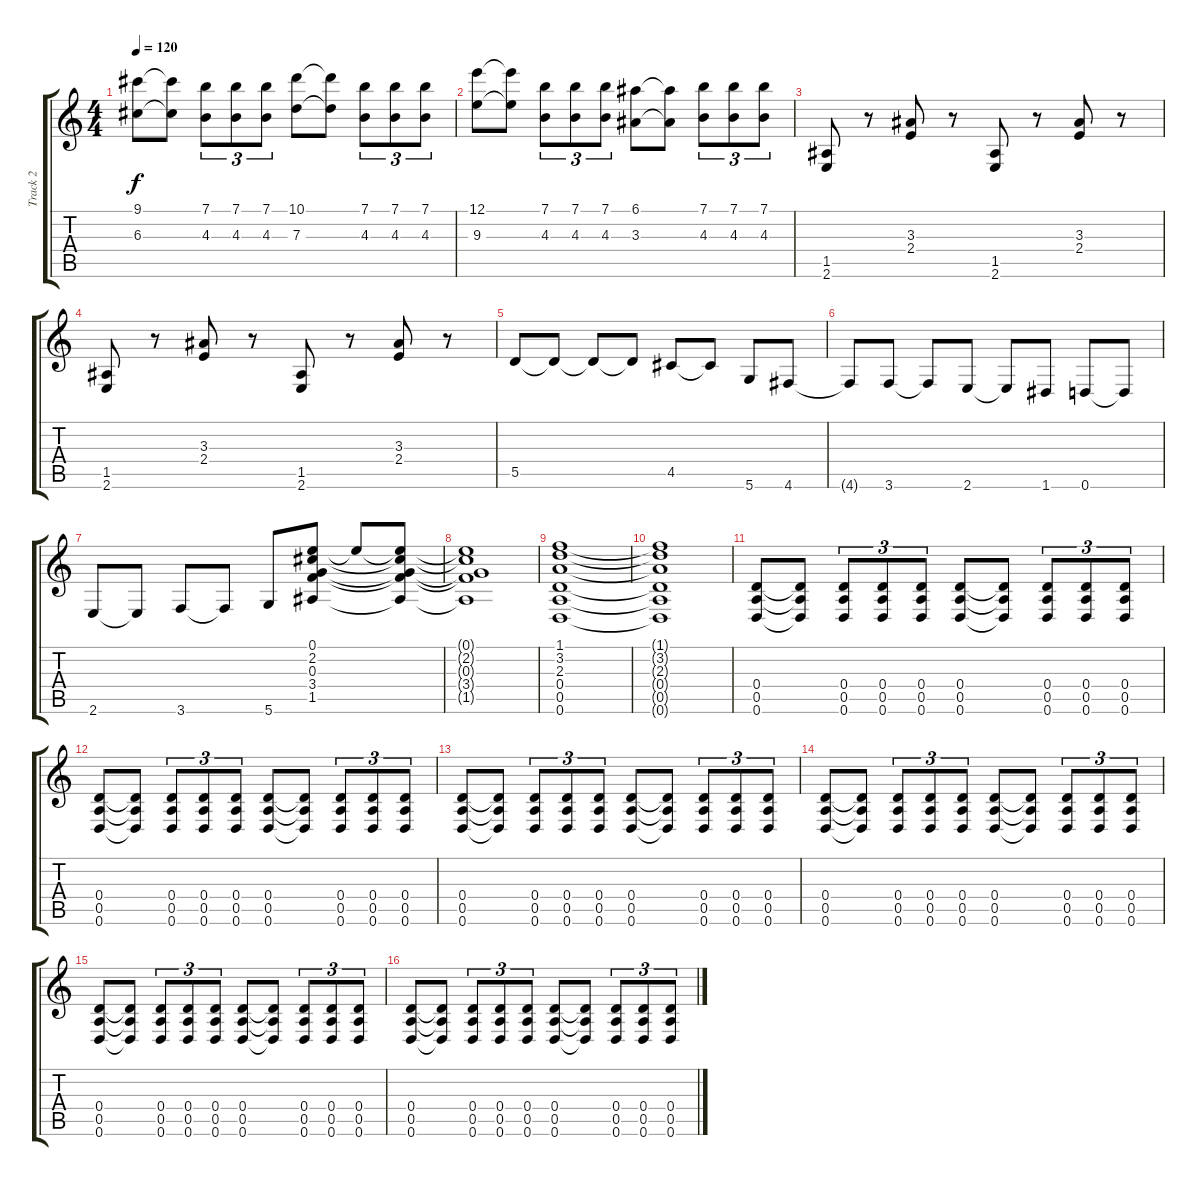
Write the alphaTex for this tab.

\track ("Track 2" "Track 2") {instrument electricbasspick}
\staff {score tabs}
\tuning (E4 B3 G3 D3 A2 D2) {hide}
\ts (4 4)
\tempo 120
\clef g2
\ks c
(9.1 6.3).8{dy f} (9.1{t} 6.3{t}).8 (7.1 4.3).8{tu (3 2)} (7.1 4.3).8{tu (3 2)} (7.1 4.3).8{tu (3 2)} (10.1 7.3).8 (10.1{t} 7.3{t}).8 (7.1 4.3).8{tu (3 2)} (7.1 4.3).8{tu (3 2)} (7.1 4.3).8{tu (3 2)} |
(12.1 9.3).8 (12.1{t} 9.3{t}).8 (7.1 4.3).8{tu (3 2)} (7.1 4.3).8{tu (3 2)} (7.1 4.3).8{tu (3 2)} (6.1 3.3).8 (6.1{t} 3.3{t}).8 (7.1 4.3).8{tu (3 2)} (7.1 4.3).8{tu (3 2)} (7.1 4.3).8{tu (3 2)} |
(1.5 2.6).8 r.8 (3.3 2.4).8 r.8 (1.5 2.6).8 r.8 (3.3 2.4).8 r.8 |
(1.5 2.6).8 r.8 (3.3 2.4).8 r.8 (1.5 2.6).8 r.8 (3.3 2.4).8 r.8 |
5.5.8 5.5{t}.8 5.5{t}.8 5.5{t}.8 4.5.8 4.5{t}.8 5.6.8 4.6.8 |
4.6{t}.8 3.6.8 3.6{t}.8 2.6.8 2.6{t}.8 1.6.8 0.6.8 0.6{t}.8 |
2.6.8 2.6{t}.8 3.6.8 3.6{t}.8 5.6.8 (0.1 2.2 0.3 3.4 1.5).8 0.1{t}.8 (0.1{t} 2.2{t} 0.3{t} 3.4{t} 1.5{t}).8 |
(0.1{t} 2.2{t} 0.3{t} 3.4{t} 1.5{t}).1 |
(1.1 3.2 2.3 0.4 0.5 0.6).1 |
(1.1{t} 3.2{t} 2.3{t} 0.4{t} 0.5{t} 0.6{t}).1 |
(0.4 0.5 0.6).8 (0.4{t} 0.5{t} 0.6{t}).8 (0.4 0.5 0.6).8{tu (3 2)} (0.4 0.5 0.6).8{tu (3 2)} (0.4 0.5 0.6).8{tu (3 2)} (0.4 0.5 0.6).8 (0.4{t} 0.5{t} 0.6{t}).8 (0.4 0.5 0.6).8{tu (3 2)} (0.4 0.5 0.6).8{tu (3 2)} (0.4 0.5 0.6).8{tu (3 2)} |
(0.4 0.5 0.6).8 (0.4{t} 0.5{t} 0.6{t}).8 (0.4 0.5 0.6).8{tu (3 2)} (0.4 0.5 0.6).8{tu (3 2)} (0.4 0.5 0.6).8{tu (3 2)} (0.4 0.5 0.6).8 (0.4{t} 0.5{t} 0.6{t}).8 (0.4 0.5 0.6).8{tu (3 2)} (0.4 0.5 0.6).8{tu (3 2)} (0.4 0.5 0.6).8{tu (3 2)} |
(0.4 0.5 0.6).8 (0.4{t} 0.5{t} 0.6{t}).8 (0.4 0.5 0.6).8{tu (3 2)} (0.4 0.5 0.6).8{tu (3 2)} (0.4 0.5 0.6).8{tu (3 2)} (0.4 0.5 0.6).8 (0.4{t} 0.5{t} 0.6{t}).8 (0.4 0.5 0.6).8{tu (3 2)} (0.4 0.5 0.6).8{tu (3 2)} (0.4 0.5 0.6).8{tu (3 2)} |
(0.4 0.5 0.6).8 (0.4{t} 0.5{t} 0.6{t}).8 (0.4 0.5 0.6).8{tu (3 2)} (0.4 0.5 0.6).8{tu (3 2)} (0.4 0.5 0.6).8{tu (3 2)} (0.4 0.5 0.6).8 (0.4{t} 0.5{t} 0.6{t}).8 (0.4 0.5 0.6).8{tu (3 2)} (0.4 0.5 0.6).8{tu (3 2)} (0.4 0.5 0.6).8{tu (3 2)} |
(0.4 0.5 0.6).8 (0.4{t} 0.5{t} 0.6{t}).8 (0.4 0.5 0.6).8{tu (3 2)} (0.4 0.5 0.6).8{tu (3 2)} (0.4 0.5 0.6).8{tu (3 2)} (0.4 0.5 0.6).8 (0.4{t} 0.5{t} 0.6{t}).8 (0.4 0.5 0.6).8{tu (3 2)} (0.4 0.5 0.6).8{tu (3 2)} (0.4 0.5 0.6).8{tu (3 2)} |
(0.4 0.5 0.6).8 (0.4{t} 0.5{t} 0.6{t}).8 (0.4 0.5 0.6).8{tu (3 2)} (0.4 0.5 0.6).8{tu (3 2)} (0.4 0.5 0.6).8{tu (3 2)} (0.4 0.5 0.6).8 (0.4{t} 0.5{t} 0.6{t}).8 (0.4 0.5 0.6).8{tu (3 2)} (0.4 0.5 0.6).8{tu (3 2)} (0.4 0.5 0.6).8{tu (3 2)}
